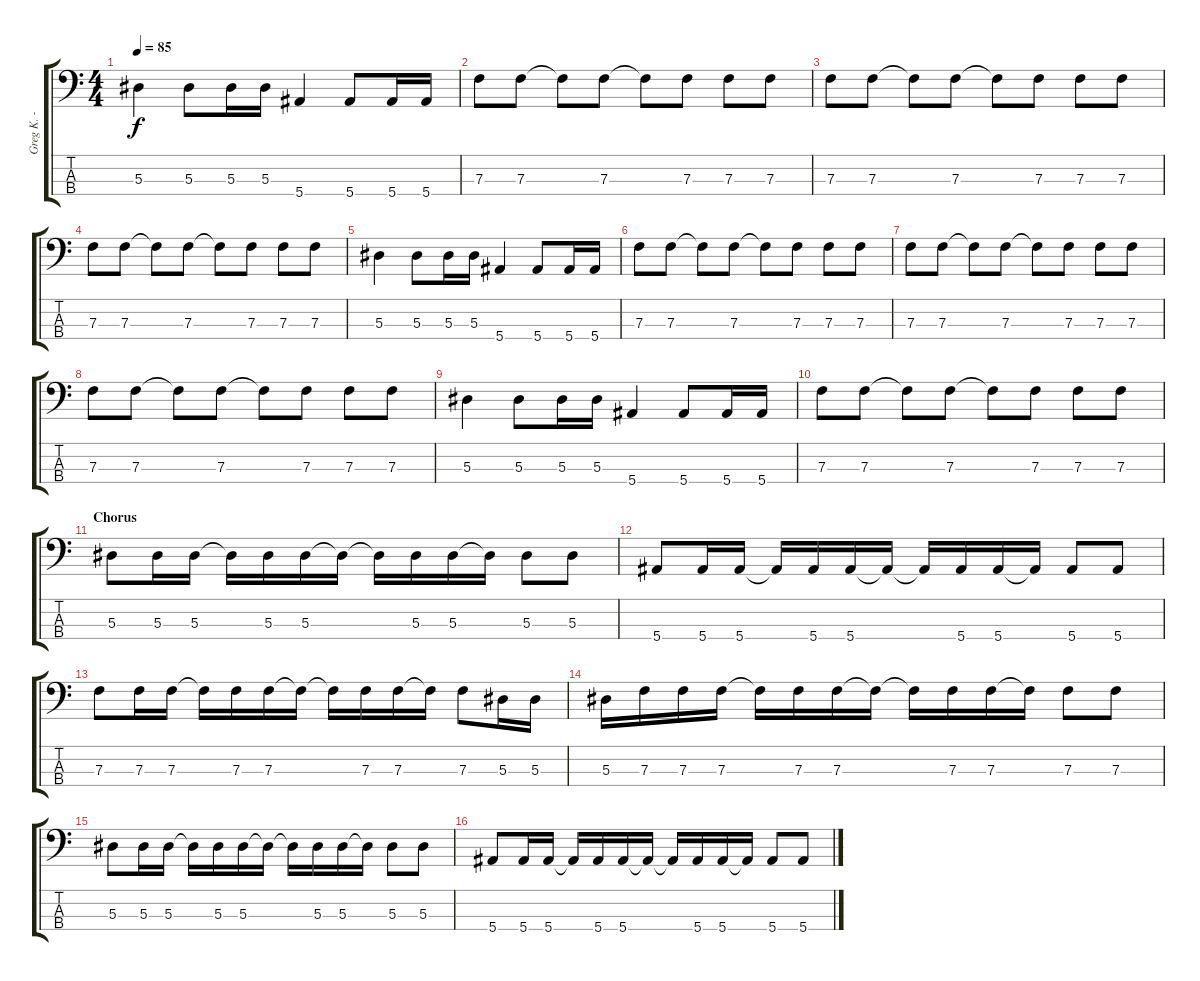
\track ("Greg K. - Bass" "Greg K. - ") {instrument electricbassfinger}
\staff {score tabs}
\tuning (Ab2 Eb2 Bb1 F1) {hide}
\ts (4 4)
\tempo 85
\clef f4
\ks c
5.3.4{dy f} 5.3.8 5.3.16 5.3.16 5.4.4 5.4.8 5.4.16 5.4.16 |
7.3.8 7.3.8 7.3{t}.8 7.3.8 7.3{t}.8 7.3.8 7.3.8 7.3.8 |
7.3.8 7.3.8 7.3{t}.8 7.3.8 7.3{t}.8 7.3.8 7.3.8 7.3.8 |
7.3.8 7.3.8 7.3{t}.8 7.3.8 7.3{t}.8 7.3.8 7.3.8 7.3.8 |
5.3.4 5.3.8 5.3.16 5.3.16 5.4.4 5.4.8 5.4.16 5.4.16 |
7.3.8 7.3.8 7.3{t}.8 7.3.8 7.3{t}.8 7.3.8 7.3.8 7.3.8 |
7.3.8 7.3.8 7.3{t}.8 7.3.8 7.3{t}.8 7.3.8 7.3.8 7.3.8 |
7.3.8 7.3.8 7.3{t}.8 7.3.8 7.3{t}.8 7.3.8 7.3.8 7.3.8 |
5.3.4 5.3.8 5.3.16 5.3.16 5.4.4 5.4.8 5.4.16 5.4.16 |
7.3.8 7.3.8 7.3{t}.8 7.3.8 7.3{t}.8 7.3.8 7.3.8 7.3.8 |
\section ("" "Chorus")
5.3.8 5.3.16 5.3.16 5.3{t}.16 5.3.16 5.3.16 5.3{t}.16 5.3{t}.16 5.3.16 5.3.16 5.3{t}.16 5.3.8 5.3.8 |
5.4.8 5.4.16 5.4.16 5.4{t}.16 5.4.16 5.4.16 5.4{t}.16 5.4{t}.16 5.4.16 5.4.16 5.4{t}.16 5.4.8 5.4.8 |
7.3.8 7.3.16 7.3.16 7.3{t}.16 7.3.16 7.3.16 7.3{t}.16 7.3{t}.16 7.3.16 7.3.16 7.3{t}.16 7.3.8 5.3.16 5.3.16 |
5.3.16 7.3.16 7.3.16 7.3.16 7.3{t}.16 7.3.16 7.3.16 7.3{t}.16 7.3{t}.16 7.3.16 7.3.16 7.3{t}.16 7.3.8 7.3.8 |
5.3.8 5.3.16 5.3.16 5.3{t}.16 5.3.16 5.3.16 5.3{t}.16 5.3{t}.16 5.3.16 5.3.16 5.3{t}.16 5.3.8 5.3.8 |
5.4.8 5.4.16 5.4.16 5.4{t}.16 5.4.16 5.4.16 5.4{t}.16 5.4{t}.16 5.4.16 5.4.16 5.4{t}.16 5.4.8 5.4.8
